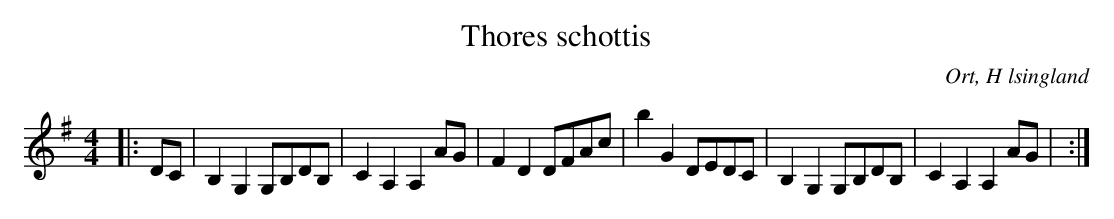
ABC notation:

X:1
T:Thores schottis
O:Ort, H lsingland
M:4/4
L:1/8
K:G
|: DC | B,2 G,2 G,B,DB,| C2 A,2 A,2 AG | F2 D2 DFAc | b2 G2 DEDC |B,2 G,2 G,B,DB,| C2 A,2 A,2 AG |   :|
